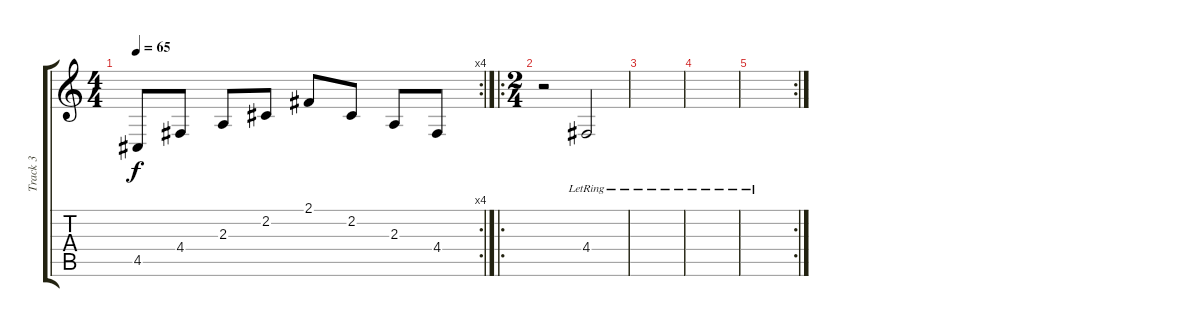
\track ("Track 3" "Track 3") {instrument pad6metallic}
\staff {score tabs}
\tuning (E4 B3 G3 D3 A2 E2) {hide}
\rc 4
\ts (4 4)
\tempo 65
\clef g2
\ks c
4.5.8{dy f} 4.4.8 2.3.8 2.2.8 2.1.8 2.2.8 2.3.8 4.4.8 |
\ro
\ts (2 4)
r.2 4.4{lr}.2 |
|
|
\rc 2
